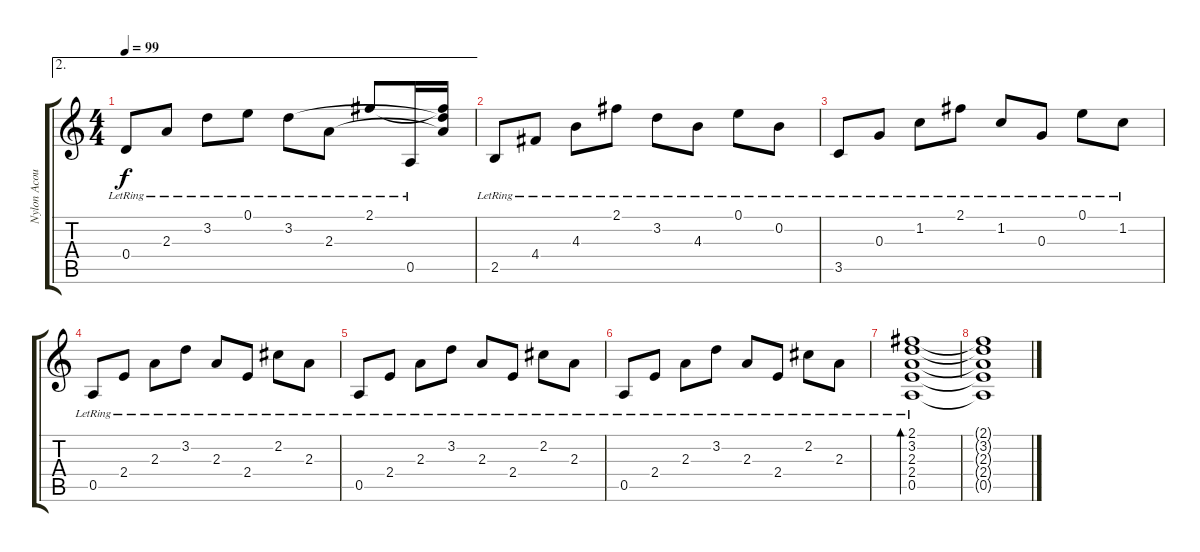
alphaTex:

\track ("Nylon Acoustic" "Nylon Acou") {instrument acousticguitarnylon}
\staff {score tabs}
\tuning (E4 B3 G3 D3 A2 E2) {hide}
\ae 2
\ts (4 4)
\tempo 99
\clef g2
\ks c
0.4{lr}.8{dy f} 2.3{lr}.8 3.2{lr}.8 0.1{lr}.8 3.2{lr}.8 2.3{lr}.8 2.1{lr}.8 0.5{lr}.16 (2.1{t} 3.2{t} 2.3{t}).16 |
2.5{lr}.8 4.4{lr}.8 4.3{lr}.8 2.1{lr}.8 3.2{lr}.8 4.3{lr}.8 0.1{lr}.8 0.2{lr}.8 |
3.5{lr}.8 0.3{lr}.8 1.2{lr}.8 2.1{lr}.8 1.2{lr}.8 0.3{lr}.8 0.1{lr}.8 1.2{lr}.8 |
0.5{lr}.8 2.4{lr}.8 2.3{lr}.8 3.2{lr}.8 2.3{lr}.8 2.4{lr}.8 2.2{lr}.8 2.3{lr}.8 |
0.5{lr}.8 2.4{lr}.8 2.3{lr}.8 3.2{lr}.8 2.3{lr}.8 2.4{lr}.8 2.2{lr}.8 2.3{lr}.8 |
0.5{lr}.8 2.4{lr}.8 2.3{lr}.8 3.2{lr}.8 2.3{lr}.8 2.4{lr}.8 2.2{lr}.8 2.3{lr}.8 |
(2.1{lr} 3.2{lr} 2.3{lr} 2.4{lr} 0.5{lr}).1{bd 240} |
(2.1{t} 3.2{t} 2.3{t} 2.4{t} 0.5{t}).1
